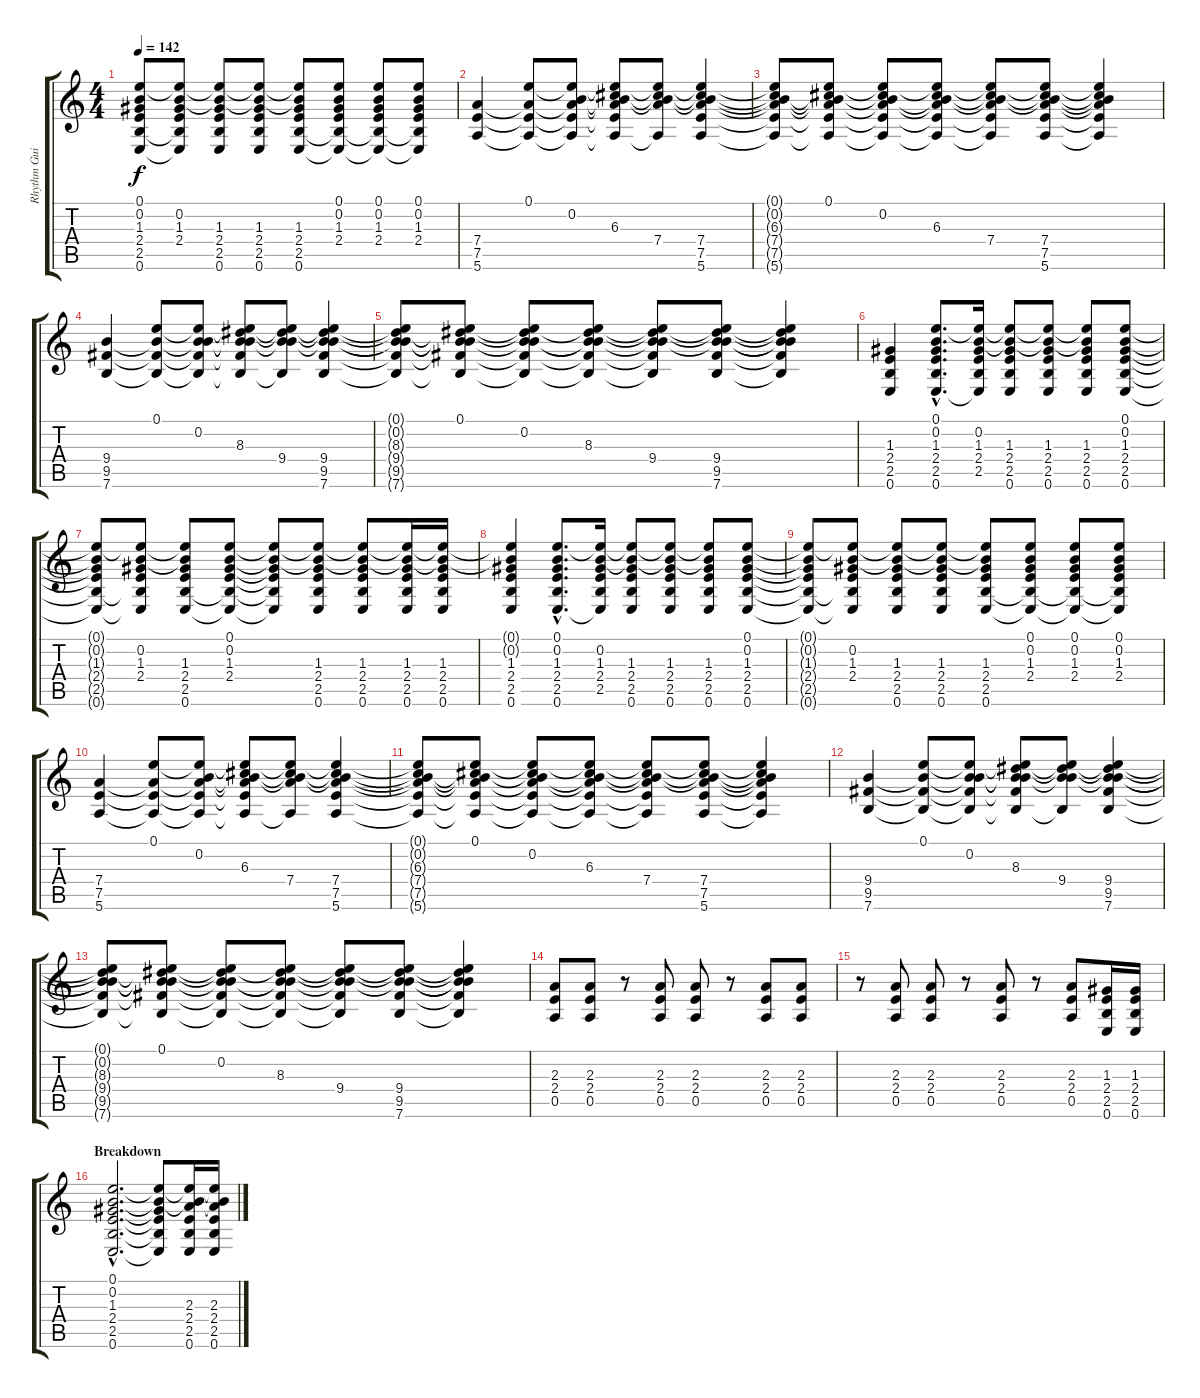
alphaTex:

\track ("Rhythm Guitar 1" "Rhythm Gui") {instrument overdrivenguitar}
\staff {score tabs}
\tuning (E4 B3 G3 D3 A2 E2) {hide}
\ts (4 4)
\tempo 142
\clef g2
\ks c
(0.1{t} 0.2{t} 1.3{t} 2.4{t} 2.5{t} 0.6{t}).8{dy f} (0.1{t} 0.2 1.3 2.4 2.5{t} 0.6{t}).8 (0.1{t} 0.2{t} 1.3 2.4 2.5 0.6).8 (0.1{t} 0.2{t} 1.3 2.4 2.5 0.6).8 (0.1{t} 0.2{t} 1.3 2.4 2.5 0.6).8 (0.1 0.2 1.3 2.4 2.5{t} 0.6{t}).8 (0.1 0.2 1.3 2.4 2.5{t} 0.6{t}).8 (0.1 0.2 1.3 2.4 2.5{t} 0.6{t}).8 |
(7.4 7.5 5.6).4 (0.1 7.4{t} 7.5{t} 5.6{t}).8 (0.1{t} 0.2 7.4{t} 7.5{t} 5.6{t}).8 (0.1{t} 0.2{t} 6.3 7.4{t} 7.5{t} 5.6{t}).8 (0.1{t} 0.2{t} 6.3{t} 7.4 5.6{t}).8 (0.1{t} 0.2{t} 6.3{t} 7.4 7.5 5.6).4 |
(0.1{t} 0.2{t} 6.3{t} 7.4{t} 7.5{t} 5.6{t}).8 (0.1 0.2{t} 6.3{t} 7.4{t} 7.5{t} 5.6{t}).8 (0.1{t} 0.2 6.3{t} 7.4{t} 7.5{t} 5.6{t}).8 (0.1{t} 0.2{t} 6.3 7.4{t} 7.5{t} 5.6{t}).8 (0.1{t} 0.2{t} 6.3{t} 7.4 7.5{t} 5.6{t}).8 (0.1{t} 0.2{t} 6.3{t} 7.4 7.5 5.6).8 (0.1{t} 0.2{t} 6.3{t} 7.4{t} 7.5{t} 5.6{t}).4 |
(9.4 9.5 7.6).4 (0.1 9.4{t} 9.5{t} 7.6{t}).8 (0.1{t} 0.2 9.4{t} 9.5{t} 7.6{t}).8 (0.1{t} 0.2{t} 8.3 9.4{t} 9.5{t} 7.6{t}).8 (0.1{t} 0.2{t} 8.3{t} 9.4 7.6{t}).8 (0.1{t} 0.2{t} 8.3{t} 9.4 9.5 7.6).4 |
(0.1{t} 0.2{t} 8.3{t} 9.4{t} 9.5{t} 7.6{t}).8 (0.1 0.2{t} 8.3{t} 9.4{t} 9.5{t} 7.6{t}).8 (0.1{t} 0.2 8.3{t} 9.4{t} 9.5{t} 7.6{t}).8 (0.1{t} 0.2{t} 8.3 9.4{t} 9.5{t} 7.6{t}).8 (0.1{t} 0.2{t} 8.3{t} 9.4 9.5{t} 7.6{t}).8 (0.1{t} 0.2{t} 8.3{t} 9.4 9.5 7.6).8 (0.1{t} 0.2{t} 8.3{t} 9.4{t} 9.5{t} 7.6{t}).4 |
(1.3 2.4 2.5 0.6).4 (0.1{hac} 0.2{hac} 1.3{hac} 2.4{hac} 2.5{hac} 0.6{hac}).8{d} (0.1{t} 0.2 1.3 2.4 2.5 0.6{t}).16 (0.1{t} 0.2{t} 1.3 2.4 2.5 0.6).8 (0.1{t} 0.2{t} 1.3 2.4 2.5 0.6).8 (0.1{t} 0.2{t} 1.3 2.4 2.5 0.6).8 (0.1 0.2 1.3 2.4 2.5 0.6).8 |
(0.1{t} 0.2{t} 1.3{t} 2.4{t} 2.5{t} 0.6{t}).8 (0.1{t} 0.2 1.3 2.4 2.5{t} 0.6{t}).8 (0.1{t} 0.2{t} 1.3 2.4 2.5 0.6).8 (0.1 0.2 1.3 2.4 2.5{t} 0.6{t}).8 (0.1{t} 0.2{t} 1.3{t} 2.4{t} 2.5{t} 0.6{t}).8 (0.1{t} 0.2{t} 1.3 2.4 2.5 0.6).8 (0.1{t} 0.2{t} 1.3 2.4 2.5 0.6).8 (0.1{t} 0.2{t} 1.3 2.4 2.5 0.6).16 (0.1{t} 0.2{t} 1.3 2.4 2.5 0.6).16 |
(0.1{t} 0.2{t} 1.3 2.4 2.5 0.6).4 (0.1{hac} 0.2{hac} 1.3{hac} 2.4{hac} 2.5{hac} 0.6{hac}).8{d} (0.1{t} 0.2 1.3 2.4 2.5 0.6{t}).16 (0.1{t} 0.2{t} 1.3 2.4 2.5 0.6).8 (0.1{t} 0.2{t} 1.3 2.4 2.5 0.6).8 (0.1{t} 0.2{t} 1.3 2.4 2.5 0.6).8 (0.1 0.2 1.3 2.4 2.5 0.6).8 |
(0.1{t} 0.2{t} 1.3{t} 2.4{t} 2.5{t} 0.6{t}).8 (0.1{t} 0.2 1.3 2.4 2.5{t} 0.6{t}).8 (0.1{t} 0.2{t} 1.3 2.4 2.5 0.6).8 (0.1{t} 0.2{t} 1.3 2.4 2.5 0.6).8 (0.1{t} 0.2{t} 1.3 2.4 2.5 0.6).8 (0.1 0.2 1.3 2.4 2.5{t} 0.6{t}).8 (0.1 0.2 1.3 2.4 2.5{t} 0.6{t}).8 (0.1 0.2 1.3 2.4 2.5{t} 0.6{t}).8 |
(7.4 7.5 5.6).4 (0.1 7.4{t} 7.5{t} 5.6{t}).8 (0.1{t} 0.2 7.4{t} 7.5{t} 5.6{t}).8 (0.1{t} 0.2{t} 6.3 7.4{t} 7.5{t} 5.6{t}).8 (0.1{t} 0.2{t} 6.3{t} 7.4 5.6{t}).8 (0.1{t} 0.2{t} 6.3{t} 7.4 7.5 5.6).4 |
(0.1{t} 0.2{t} 6.3{t} 7.4{t} 7.5{t} 5.6{t}).8 (0.1 0.2{t} 6.3{t} 7.4{t} 7.5{t} 5.6{t}).8 (0.1{t} 0.2 6.3{t} 7.4{t} 7.5{t} 5.6{t}).8 (0.1{t} 0.2{t} 6.3 7.4{t} 7.5{t} 5.6{t}).8 (0.1{t} 0.2{t} 6.3{t} 7.4 7.5{t} 5.6{t}).8 (0.1{t} 0.2{t} 6.3{t} 7.4 7.5 5.6).8 (0.1{t} 0.2{t} 6.3{t} 7.4{t} 7.5{t} 5.6{t}).4 |
(9.4 9.5 7.6).4 (0.1 9.4{t} 9.5{t} 7.6{t}).8 (0.1{t} 0.2 9.4{t} 9.5{t} 7.6{t}).8 (0.1{t} 0.2{t} 8.3 9.4{t} 9.5{t} 7.6{t}).8 (0.1{t} 0.2{t} 8.3{t} 9.4 7.6{t}).8 (0.1{t} 0.2{t} 8.3{t} 9.4 9.5 7.6).4 |
(0.1{t} 0.2{t} 8.3{t} 9.4{t} 9.5{t} 7.6{t}).8 (0.1 0.2{t} 8.3{t} 9.4{t} 9.5{t} 7.6{t}).8 (0.1{t} 0.2 8.3{t} 9.4{t} 9.5{t} 7.6{t}).8 (0.1{t} 0.2{t} 8.3 9.4{t} 9.5{t} 7.6{t}).8 (0.1{t} 0.2{t} 8.3{t} 9.4 9.5{t} 7.6{t}).8 (0.1{t} 0.2{t} 8.3{t} 9.4 9.5 7.6).8 (0.1{t} 0.2{t} 8.3{t} 9.4{t} 9.5{t} 7.6{t}).4 |
(2.3 2.4 0.5).8 (2.3 2.4 0.5).8 r.8 (2.3 2.4 0.5).8 (2.3 2.4 0.5).8 r.8 (2.3 2.4 0.5).8 (2.3 2.4 0.5).8 |
r.8 (2.3 2.4 0.5).8 (2.3 2.4 0.5).8 r.8 (2.3 2.4 0.5).8 r.8 (2.3 2.4 0.5).8 (1.3 2.4 2.5 0.6).16 (1.3 2.4 2.5 0.6).16 |
\section ("" "Breakdown")
(0.1{hac} 0.2{hac} 1.3{hac} 2.4{hac} 2.5{hac} 0.6{hac}).2{d} (0.1{t} 0.2{t} 1.3{t} 2.4{t} 2.5{t} 0.6{t}).8 (0.1{t} 0.2{t} 2.3 2.4 2.5 0.6).16 (0.1{t} 0.2{t} 2.3 2.4 2.5 0.6).16
